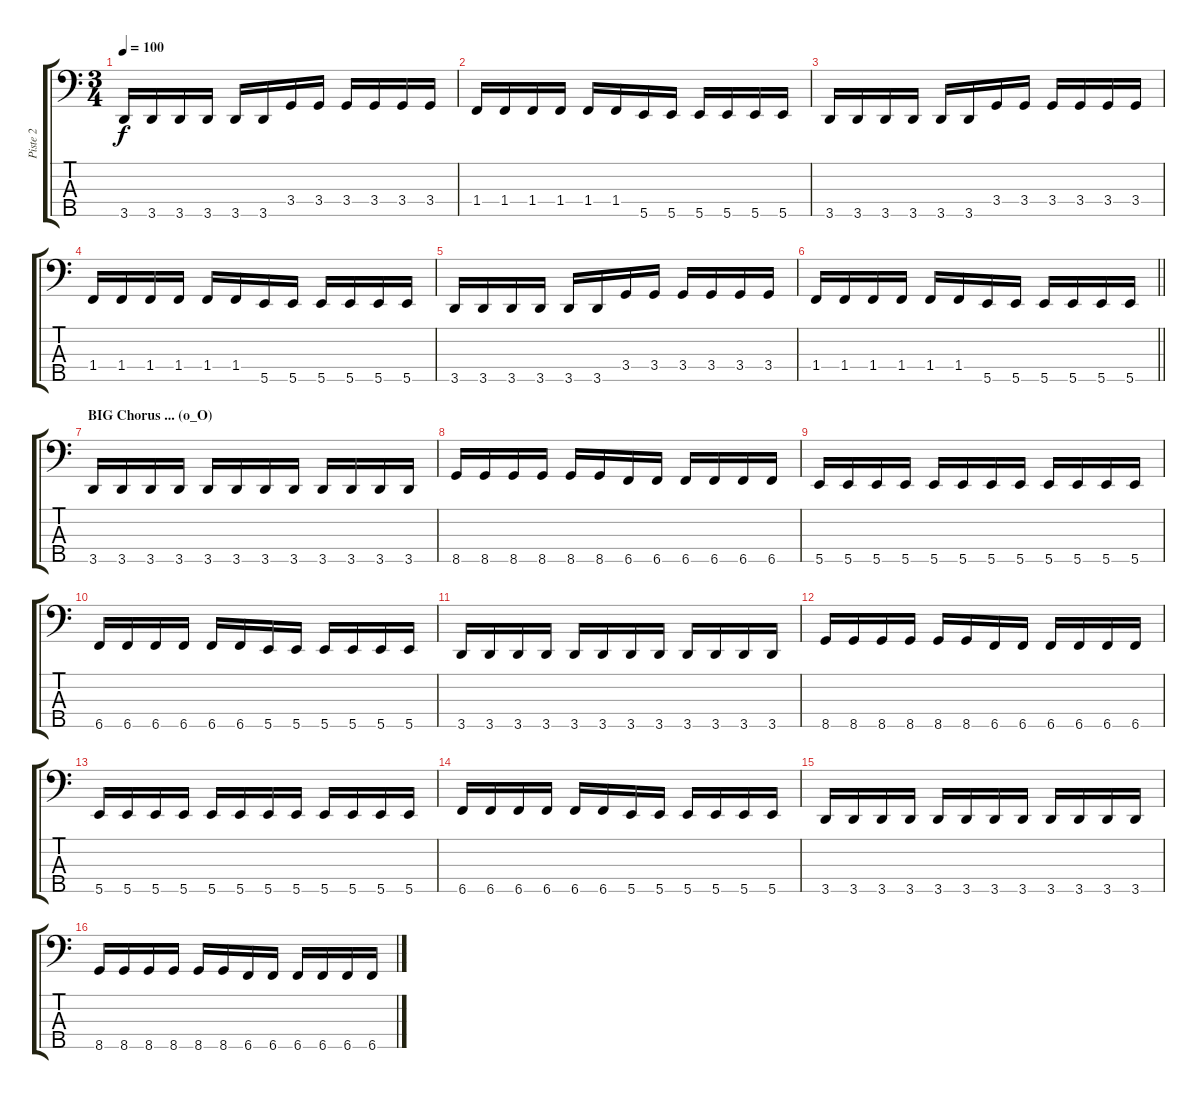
\track ("Piste 2" "Piste 2") {instrument electricbassfinger}
\staff {score tabs}
\tuning (G2 D2 A1 E1 B0) {hide}
\ts (3 4)
\tempo 100
\clef f4
\ks c
3.5.16{dy f} 3.5.16 3.5.16 3.5.16 3.5.16 3.5.16 3.4.16 3.4.16 3.4.16 3.4.16 3.4.16 3.4.16 |
1.4.16 1.4.16 1.4.16 1.4.16 1.4.16 1.4.16 5.5.16 5.5.16 5.5.16 5.5.16 5.5.16 5.5.16 |
3.5.16 3.5.16 3.5.16 3.5.16 3.5.16 3.5.16 3.4.16 3.4.16 3.4.16 3.4.16 3.4.16 3.4.16 |
1.4.16 1.4.16 1.4.16 1.4.16 1.4.16 1.4.16 5.5.16 5.5.16 5.5.16 5.5.16 5.5.16 5.5.16 |
3.5.16 3.5.16 3.5.16 3.5.16 3.5.16 3.5.16 3.4.16 3.4.16 3.4.16 3.4.16 3.4.16 3.4.16 |
\barLineRight lightlight
1.4.16 1.4.16 1.4.16 1.4.16 1.4.16 1.4.16 5.5.16 5.5.16 5.5.16 5.5.16 5.5.16 5.5.16 |
\section ("" "BIG Chorus ... (o_O)")
3.5.16 3.5.16 3.5.16 3.5.16 3.5.16 3.5.16 3.5.16 3.5.16 3.5.16 3.5.16 3.5.16 3.5.16 |
8.5.16 8.5.16 8.5.16 8.5.16 8.5.16 8.5.16 6.5.16 6.5.16 6.5.16 6.5.16 6.5.16 6.5.16 |
5.5.16 5.5.16 5.5.16 5.5.16 5.5.16 5.5.16 5.5.16 5.5.16 5.5.16 5.5.16 5.5.16 5.5.16 |
6.5.16 6.5.16 6.5.16 6.5.16 6.5.16 6.5.16 5.5.16 5.5.16 5.5.16 5.5.16 5.5.16 5.5.16 |
3.5.16 3.5.16 3.5.16 3.5.16 3.5.16 3.5.16 3.5.16 3.5.16 3.5.16 3.5.16 3.5.16 3.5.16 |
8.5.16 8.5.16 8.5.16 8.5.16 8.5.16 8.5.16 6.5.16 6.5.16 6.5.16 6.5.16 6.5.16 6.5.16 |
5.5.16 5.5.16 5.5.16 5.5.16 5.5.16 5.5.16 5.5.16 5.5.16 5.5.16 5.5.16 5.5.16 5.5.16 |
6.5.16 6.5.16 6.5.16 6.5.16 6.5.16 6.5.16 5.5.16 5.5.16 5.5.16 5.5.16 5.5.16 5.5.16 |
3.5.16 3.5.16 3.5.16 3.5.16 3.5.16 3.5.16 3.5.16 3.5.16 3.5.16 3.5.16 3.5.16 3.5.16 |
8.5.16 8.5.16 8.5.16 8.5.16 8.5.16 8.5.16 6.5.16 6.5.16 6.5.16 6.5.16 6.5.16 6.5.16
